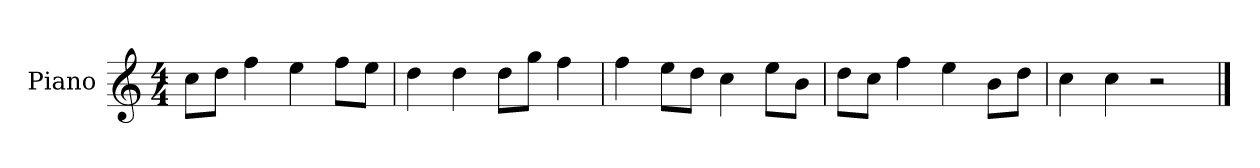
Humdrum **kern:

**kern
*part1
*staff1
*I"Piano
*I'P-no
*clefG2
*k[]
*M4/4
*MM90
=1
8cc\L
8dd\J
4ff\
4ee\
8ff\L
8ee\J
=2
4dd\
4dd\
8dd\L
8gg\J
4ff\
=3
4ff\
8ee\L
8dd\J
4cc\
8ee\L
8b\J
=4
8dd\L
8cc\J
4ff\
4ee\
8b\L
8dd\J
=5
4cc\
4cc\
2r
==
*-
